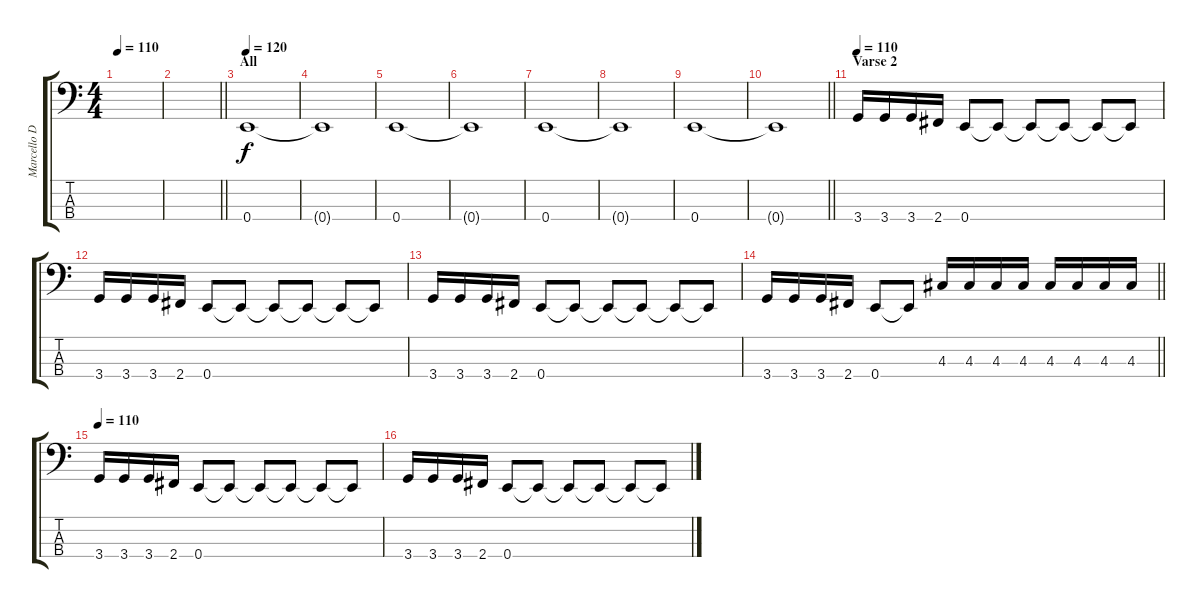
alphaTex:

\track ("Marcello D Rapp" "Marcello D") {instrument slapbass1}
\staff {score tabs}
\tuning (G2 D2 A1 E1) {hide}
\ts (4 4)
\tempo 110
\clef f4
\ks c
|
\barLineRight lightlight
|
\section ("" "All")
\tempo 120
0.4.1 |
0.4{t}.1 |
0.4.1 |
0.4{t}.1 |
0.4.1 |
0.4{t}.1 |
0.4.1 |
\barLineRight lightlight
0.4{t}.1 |
\section ("" "Varse 2")
\tempo 110
3.4.16 3.4.16 3.4.16 2.4.16 0.4.8 0.4{t}.8 0.4{t}.8 0.4{t}.8 0.4{t}.8 0.4{t}.8 |
3.4.16 3.4.16 3.4.16 2.4.16 0.4.8 0.4{t}.8 0.4{t}.8 0.4{t}.8 0.4{t}.8 0.4{t}.8 |
3.4.16 3.4.16 3.4.16 2.4.16 0.4.8 0.4{t}.8 0.4{t}.8 0.4{t}.8 0.4{t}.8 0.4{t}.8 |
\barLineRight lightlight
3.4.16 3.4.16 3.4.16 2.4.16 0.4.8 0.4{t}.8 4.3.16 4.3.16 4.3.16 4.3.16 4.3.16 4.3.16 4.3.16 4.3.16 |
\tempo 110
3.4.16 3.4.16 3.4.16 2.4.16 0.4.8 0.4{t}.8 0.4{t}.8 0.4{t}.8 0.4{t}.8 0.4{t}.8 |
3.4.16 3.4.16 3.4.16 2.4.16 0.4.8 0.4{t}.8 0.4{t}.8 0.4{t}.8 0.4{t}.8 0.4{t}.8
